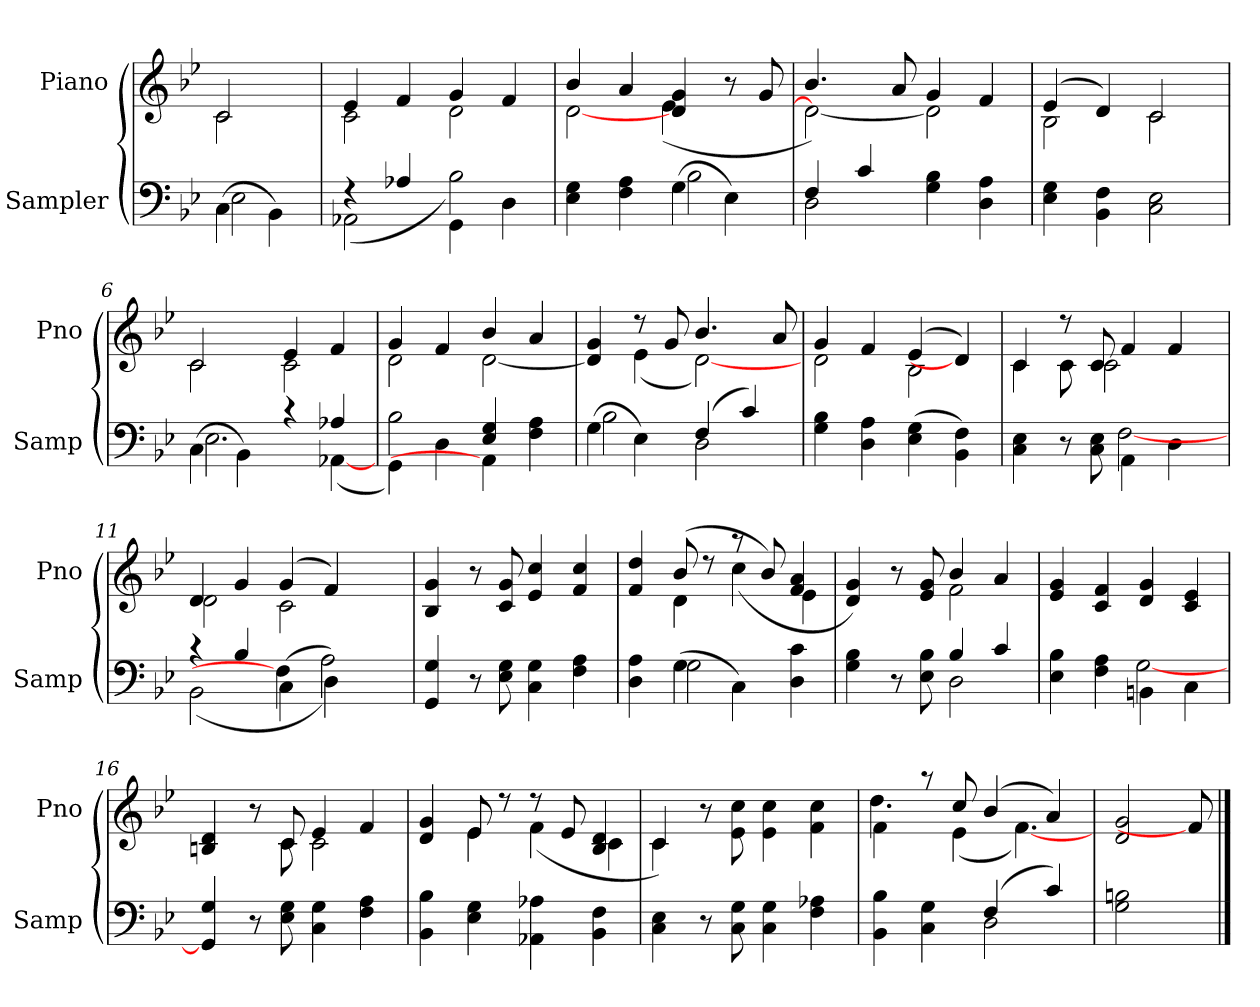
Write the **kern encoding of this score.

**kern	**kern
*part2	*part1
*staff2	*staff1
*I"Sampler	*I"Piano
*I'Samp	*I'Pno
*clefF4	*clefG2
*k[b-e-]	*k[b-e-]
*B-:	*B-:
=1	=1
*^	*^
(4C\	2E-	2c/	2c
4BB-\)	.	.	.
=2	=2	=2	=2
4r	(2AA-X	4e-/	2c
4A-X/	.	4f/	.
4GG\	2B-)	4g/	2d
4D\	.	4f/	.
=3	=3	=3	=3
4E- 4G	2ryy	4b-/	[2d
4F 4A	.	4a/	.
(4G\	2B-	4d 4g	(4e-
4E-\)	.	8r	4ryy
.	.	8g/	.
=4	=4	=4	=4
4F/	2D	4.b-/)	2d_
4c/	.	.	.
.	.	8a/	.
4G 4B-	2ryy	4g/	2d]
4D 4A	.	4f/	.
*v	*v	*	*
=5	=5	=5
4E- 4G	(4e-/	2B-
4BB- 4F	4d/)	.
2C 2E-	2c/	2c
=6	=6	=6
*^	*	*
(4C\	2.E-	2c/	2c
4BB-\)	.	.	.
4r	.	4e-/	2c
4A-X/	([4AA-X	4f/	.
=7	=7	=7	=7
4GG\)	2B-	4g/	2d
4D\	.	4f/	.
4E- 4G	4AA-]	4b-/	[2d
4F 4A	4ryy	4a/	.
=8	=8	=8	=8
(4G\	2B-	4d] 4g	4ryy
4E-\)	.	8r	(4e-
.	.	8g/	.
(4F/	2D	4.b-/	[2d)
4c/)	.	.	.
.	.	8a/	.
*v	*v	*	*
=9	=9	=9
4G 4B-	4g/	2d
4D 4A	4f/	.
(4E- 4G	(4e-/	2B-
4BB- 4F)	4d])	.
=10	=10	=10
*^	*	*
4C 4E-	2ryy	4c/	4c
8r	.	8r	8c
8C 8E-	.	8c/	2c
4AA\	[2F	4f/	.
4D\	.	4f/	.
.	.	.	8ryy
=11	=11	=11	=11
4r	(2BB-	4d/	2d
4B-/	.	4g/	.
(4C\	4F]	(4g/	2c
4D\)	2A)	4f/)	.
4ryy	.	4ryy	4ryy
*v	*v	*	*
*	*v	*v
=12	=12
4GG 4G	4B- 4g
8r	8r
8E- 8G	8c 8g
4C 4G	4e- 4cc
4F 4A	4f 4cc
=13	=13
*^	*^
4D 4A	4ryy	4f 4dd	4ryy
(4G\	2G	(8b-/	4d
.	.	8r	.
4C\)	.	8r	(4cc
.	.	8b-/)	.
4D 4c	4ryy	4f 4a	4e-
=14	=14	=14	=14
4G 4B-	2ryy	4d 4g)	2ryy
8r	.	8r	.
8E- 8B-	.	8e- 8g	.
4B-/	2D	4b-/	2f
4c/	.	4a/	.
*	*	*v	*v
=15	=15	=15
4E- 4B-	2ryy	4e- 4g
4F 4A	.	4c 4f
4BBn\	[2G	4d 4g
4C\	.	4c 4e-
*v	*v	*
=16	=16
*	*^
4GG] 4G	4Bn 4d	4.ryy
8r	8r	.
8E- 8G	8c/	8c
4C 4G	4e-/	2c
4F 4A	4f/	.
=17	=17	=17
4BB- 4B-	4d 4g	4ryy
4E- 4G	8e-/	4e-
.	8r	.
4AA-X 4A-X	8r	(4f
.	8e-/	.
4BB- 4F	4B- 4d	4c
=18	=18	=18
4C 4E-	4c/)	4c
8r	8r	2.ryy
8C 8G	8e-\ 8cc\	.
4C 4G	4e-\ 4cc\	.
4F 4A-X	4f\ 4cc\	.
=19	=19	=19
*^	*	*
4BB- 4B-	2ryy	4f\	4.dd
4C 4G	.	8r	.
.	.	8cc/	(4e-
(4F/	2D	(4b-/	.
.	.	.	[4.f)
4c/)	.	4a/)	.
*v	*v	*	*
*	*v	*v
=20	=20
2G 2Bn	2d 2g
8ryy	8f]
==	==
*-	*-
